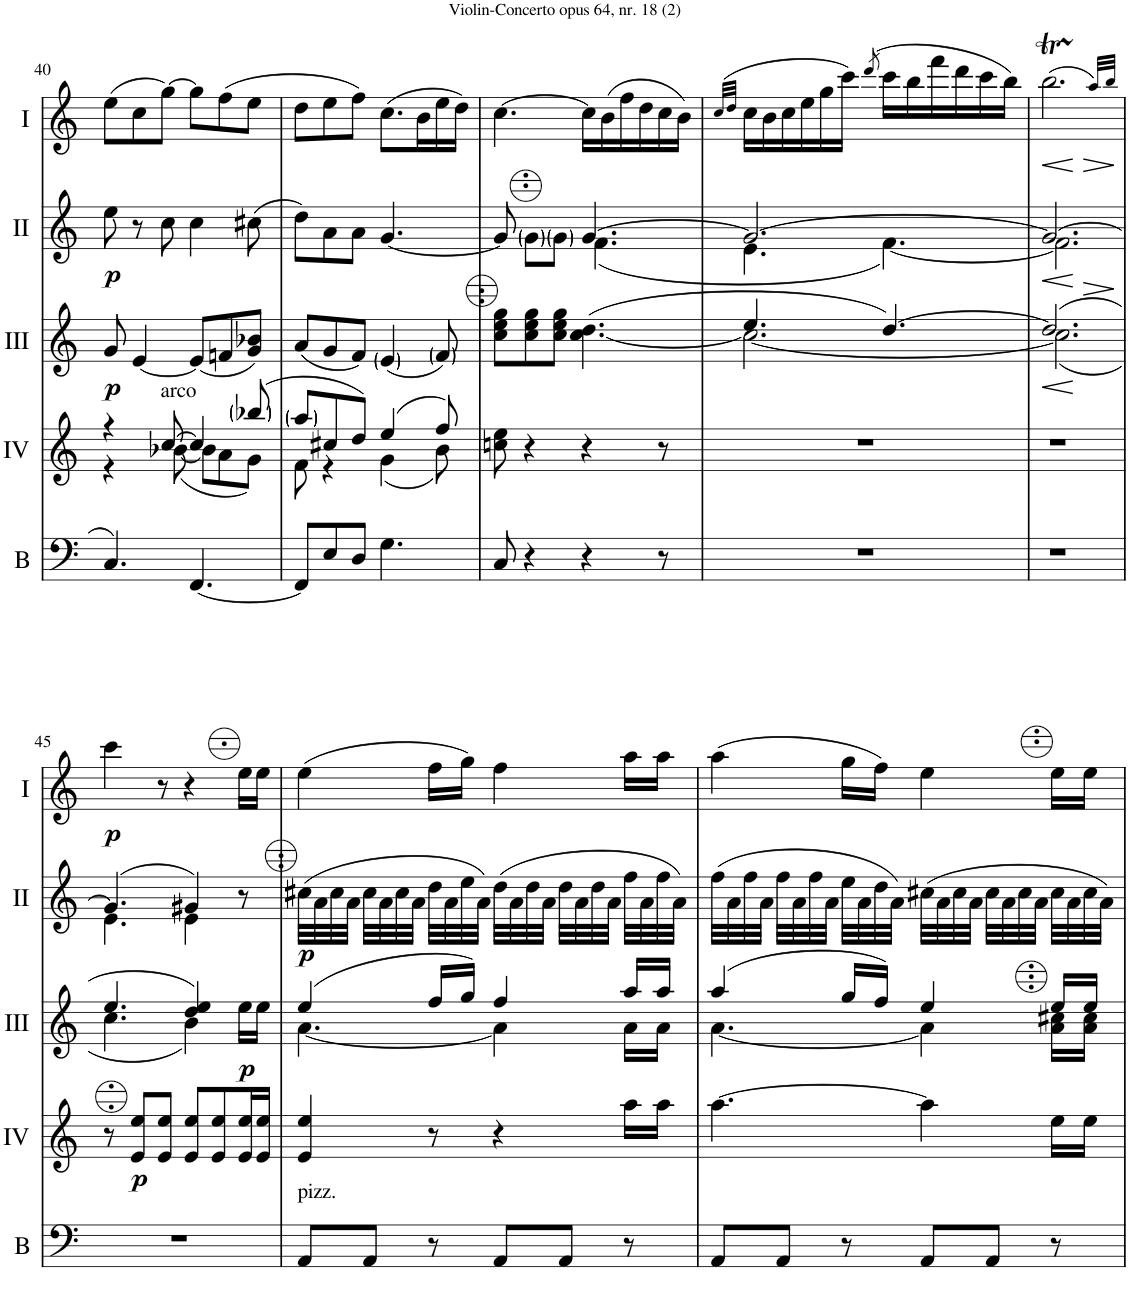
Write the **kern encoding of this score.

**kern	**kern	**dynam	**kern	**dynam	**kern	**dynam	**kern	**dynam
*part5	*part4	*part4	*part3	*part3	*part2	*part2	*part1	*part1
*staff5	*staff4	*staff4	*staff3	*staff3	*staff2	*staff2	*staff1	*staff1
*I"Bass	*I"Acc. 4	*	*I"Acc. 3	*	*I"Acc. 2	*	*I"Acc. 1	*
*I'B	*	*	*	*	*	*	*	*
!!LO:PB:g=z
*clefF4	*clefG2	*	*clefG2	*	*clefG2	*	*clefG2	*
*Trd7c12	*Trd7c12	*	*	*	*	*	*	*
*k[]	*k[]	*	*k[]	*	*k[]	*	*k[]	*
*M6/8	*M6/8	*	*M6/8	*	*M6/8	*	*M6/8	*
=40	=40	=40	=40	=40	=40	=40	=40	=40
*	*^	*	*	*	*	*	*	*
!	!	!	!	!	!LO:DY:b	!	!LO:DY:b	!	!
4.C/	4r	4r	.	8g/	p	8ee\	p	(8ee\L	.
.	.	.	.	[4e/	.	8r	.	8cc\	.
!	!LO:TX:a:t=arco	!	!	!	!	!	!	!	!
.	[8cc/	([8b-X\	.	.	.	8cc\	.	[8gg\J)	.
[4.FF/	4cc/]	8b-\L]	.	(8e/L]	.	4cc\	.	8gg\L]	.
.	.	8a\	.	8fn/	.	.	.	(8ff\	.
.	(8bb-X/	8g\J)	.	8g/ 8b-X/J)	.	(8cc#X\	.	8ee\J	.
=41	=41	=41	=41	=41	=41	=41	=41	=41	=41
8FF/L]	8aa/L	8f\	.	(8a/L	.	8dd\L)	.	8dd\L	.
8E/	8cc#X/	4r	.	8g/	.	8a\	.	8ee\	.
8D/J	8dd/J)	.	.	8f/J)	.	8a\J	.	8ff\J)	.
4.G\	(4ee/	(4g\	.	(4e/	.	[4.g/	.	(8.cc\L	.
.	.	.	.	.	.	.	.	16b\L	.
.	8ff/)	8b\)	.	8f/)	.	.	.	16ee\	.
.	.	.	.	.	.	.	.	16dd\JJ)	.
*	*v	*v	*	*	*	*	*	*	*
=42	=42	=42	=42	=42	=42	=42	=42	=42
*	*	*	*	*	*^	*	*	*
8C/	8ccn\ 8ee\	.	8c\ 8e\ 8g\L	.	8g/]	4.ryy	.	[4.cc\	.
4r	4r	.	8c\ 8e\ 8g\	.	8g\L	.	.	.	.
.	.	.	8c\ 8e\ 8g\J	.	8g\J	.	.	.	.
4r	4r	.	([4.c\ 4.d\	.	[4.g/	(4.f\	.	16cc\LL]	.
.	.	.	.	.	.	.	.	(16b\	.
.	.	.	.	.	.	.	.	16ff\	.
.	.	.	.	.	.	.	.	16dd\	.
8r	8r	.	.	.	.	.	.	16cc\	.
.	.	.	.	.	.	.	.	16b\JJ)	.
=43	=43	=43	=43	=43	=43	=43	=43	=43	=43
.	.	.	.	.	.	.	.	(>32qcc/LLL	.
.	.	.	.	.	.	.	.	32qdd/JJJ	.
*	*	*	*^	*	*	*	*	*	*
2.r	2.r	.	4.e/	2.c\_	.	2.g/_	4.e\	.	16cc\LL	.
.	.	.	.	.	.	.	.	.	16b\	.
.	.	.	.	.	.	.	.	.	16cc\	.
.	.	.	.	.	.	.	.	.	16ee\	.
.	.	.	.	.	.	.	.	.	16gg\	.
.	.	.	.	.	.	.	.	.	16ccc\JJ)	.
.	.	.	.	.	.	.	.	.	(>8qddd/	.
.	.	.	[>4.d/)	.	.	.	[4.f\)	.	16ccc\LL	.
.	.	.	.	.	.	.	.	.	16bb\	.
.	.	.	.	.	.	.	.	.	16fff\	.
.	.	.	.	.	.	.	.	.	16ddd\	.
.	.	.	.	.	.	.	.	.	16ccc\	.
.	.	.	.	.	.	.	.	.	16bb\JJ)	.
*	*	*	*v	*v	*	*	*	*	*	*
*	*	*	*	*	*v	*v	*	*	*
=44	=44	=44	=44	=44	=44	=44	=44	=44
!	!	!	!	!LO:HP:b	!	!LO:HP:b	!	!LO:HP:b
*	*	*	*^	*	*^	*	*^	*
*	*	*	*	*^	*	*	*^	*	*	*	*
2.r	2.r	.	(2.d/]	(2.c\]	8ryy	<	2.g/_	2.f\]	8ryy	<	(2.bbt\	8ryy	<
.	.	.	.	.	8ryy	.	.	.	8ryy	.	.	8ryy	.
.	.	.	.	.	8ryy	.	.	.	8ryy	.	.	8ryy	.
!	!	!	!	!	!	!	!	!	!	!	!	!	!LO:HP:n=1:b
.	.	.	.	.	8ryy	[	.	.	8ryy	[	.	8ryy	[ >
.	.	.	.	.	8ryy	.	.	.	8ryy	.	.	8ryy	.
.	.	.	.	.	8ryy	.	.	.	8ryy	.	.	8ryy	.
*	*	*	*v	*v	*v	*	*	*	*	*	*v	*v	*
*	*	*	*	*	*v	*v	*v	*	*	*
.	.	.	.	.	.	.	32qaa/LLL)	.
.	.	.	.	.	.	.	32qbb/JJJ	.
.	.	.	.	.	.	.	.	]
!!LO:LB:g=z
=45	=45	=45	=45	=45	=45	=45	=45	=45
*	*	*	*^	*	*^	*	*	*
!	!	!	!	!	!	!	!	!	!	!LO:DY:b
2.r	8r	.	4.e/	4.c\	.	(4.g/]	4.e\	.	4ccc\	p
!	!	!LO:DY:b	!	!	!	!	!	!	!	!
.	8e/ 8ee/L	p	.	.	.	.	.	.	.	.
.	8e/ 8ee/J	.	.	.	.	.	.	.	8r	.
.	8e/ 8ee/L	.	4d/ 4e/)	4B\)	.	4g#X/)	4e\	.	4r	.
.	8e/ 8ee/	.	.	.	.	.	.	.	.	.
!	!	!	!	!	!LO:DY:b	!	!	!	!	!
.	16e/ 16ee/L	.	16e\LL	8ryy	p	8r	8ryy	.	16ee\LL	.
.	16e/ 16ee/JJ	.	16e\JJ	.	.	.	.	.	16ee\JJ	.
*	*	*	*	*	*	*v	*v	*	*	*
=46	=46	=46	=46	=46	=46	=46	=46	=46	=46
!LO:TX:a:t=pizz.	!	!	!	!	!	!	!	!	!
!	!	!	!	!	!	!	!LO:DY:b	!	!
8AA/L	4e/ 4ee/	.	(4e/	[4.A\	.	(32cc#X\LLL	p	(4ee\	.
.	.	.	.	.	.	32a\	.	.	.
.	.	.	.	.	.	32cc#\	.	.	.
.	.	.	.	.	.	32a\JJJ	.	.	.
8AA/J	.	.	.	.	.	32cc#\LLL	.	.	.
.	.	.	.	.	.	32a\	.	.	.
.	.	.	.	.	.	32cc#\	.	.	.
.	.	.	.	.	.	32a\JJJ	.	.	.
8r	8r	.	16f/LL	.	.	32dd\LLL	.	16ff\LL	.
.	.	.	.	.	.	32a\	.	.	.
.	.	.	16g/JJ)	.	.	32ee\	.	16gg\JJ)	.
.	.	.	.	.	.	32a\JJJ)	.	.	.
8AA/L	4r	.	4f/	4A\]	.	(32dd\LLL	.	4ff\	.
.	.	.	.	.	.	32a\	.	.	.
.	.	.	.	.	.	32dd\	.	.	.
.	.	.	.	.	.	32a\JJJ	.	.	.
8AA/J	.	.	.	.	.	32dd\LLL	.	.	.
.	.	.	.	.	.	32a\	.	.	.
.	.	.	.	.	.	32dd\	.	.	.
.	.	.	.	.	.	32a\JJJ	.	.	.
8r	16aa\LL	.	16a/LL	16A\LL	.	32ff\LLL	.	16aa\LL	.
.	.	.	.	.	.	32a\	.	.	.
.	16aa\JJ	.	16a/JJ	16A\JJ	.	32ff\	.	16aa\JJ	.
.	.	.	.	.	.	32a\JJJ)	.	.	.
=47	=47	=47	=47	=47	=47	=47	=47	=47	=47
8AA/L	[4.aa\	.	(4a/	[4.A\	.	(32ff\LLL	.	(4aa\	.
.	.	.	.	.	.	32a\	.	.	.
.	.	.	.	.	.	32ff\	.	.	.
.	.	.	.	.	.	32a\JJJ	.	.	.
8AA/J	.	.	.	.	.	32ff\LLL	.	.	.
.	.	.	.	.	.	32a\	.	.	.
.	.	.	.	.	.	32ff\	.	.	.
.	.	.	.	.	.	32a\JJJ	.	.	.
8r	.	.	16g/LL	.	.	32ee\LLL	.	16gg\LL	.
.	.	.	.	.	.	32a\	.	.	.
.	.	.	16f/JJ)	.	.	32dd\	.	16ff\JJ)	.
.	.	.	.	.	.	32a\JJJ)	.	.	.
8AA/L	4aa\]	.	4e/	4A\]	.	(32cc#X\LLL	.	4ee\	.
.	.	.	.	.	.	32a\	.	.	.
.	.	.	.	.	.	32cc#\	.	.	.
.	.	.	.	.	.	32a\JJJ	.	.	.
8AA/J	.	.	.	.	.	32cc#\LLL	.	.	.
.	.	.	.	.	.	32a\	.	.	.
.	.	.	.	.	.	32cc#\	.	.	.
.	.	.	.	.	.	32a\JJJ	.	.	.
8r	16ee\LL	.	16e/LL	16A\ 16c#X\LL	.	32cc#\LLL	.	16ee\LL	.
.	.	.	.	.	.	32a\	.	.	.
.	16ee\JJ	.	16e/JJ	16A\ 16c#\JJ	.	32cc#\	.	16ee\JJ	.
.	.	.	.	.	.	32a\JJJ)	.	.	.
*	*	*	*v	*v	*	*	*	*	*
=	=	=	=	=	=	=	=	=
*-	*-	*-	*-	*-	*-	*-	*-	*-
